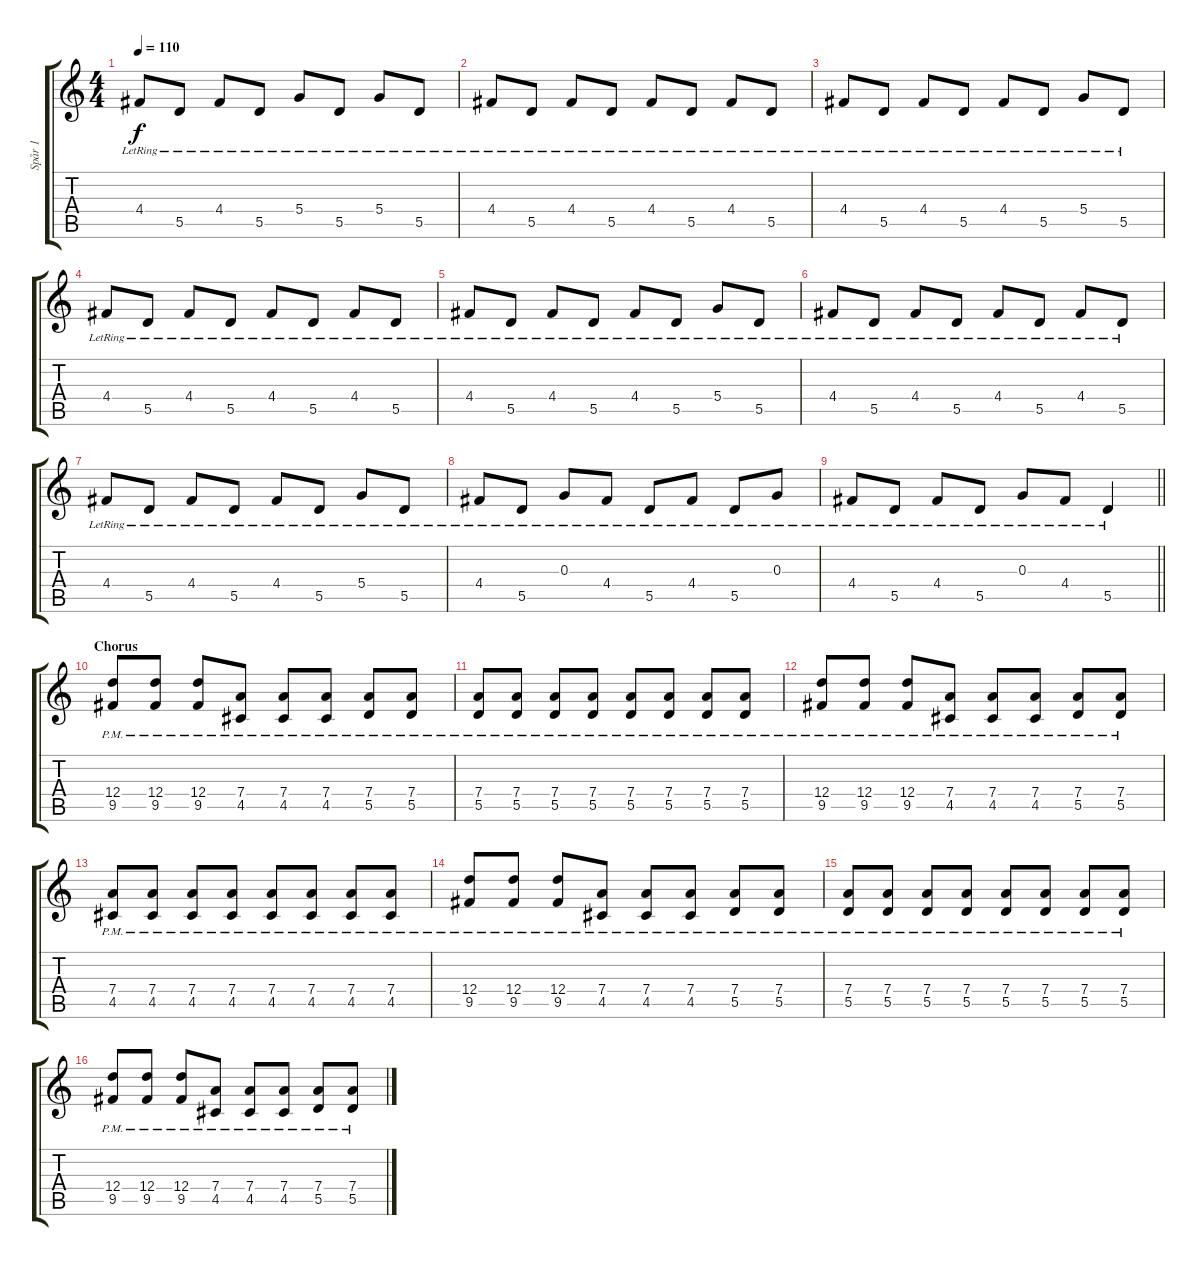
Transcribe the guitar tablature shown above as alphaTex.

\track ("Spår 1" "Spår 1") {instrument electricguitarjazz}
\staff {score tabs}
\tuning (E4 B3 G3 D3 A2 E2) {hide}
\ts (4 4)
\tempo 110
\clef g2
\ks c
4.4{lr}.8{dy f} 5.5{lr}.8 4.4{lr}.8 5.5{lr}.8 5.4{lr}.8 5.5{lr}.8 5.4{lr}.8 5.5{lr}.8 |
4.4{lr}.8 5.5{lr}.8 4.4{lr}.8 5.5{lr}.8 4.4{lr}.8 5.5{lr}.8 4.4{lr}.8 5.5{lr}.8 |
4.4{lr}.8 5.5{lr}.8 4.4{lr}.8 5.5{lr}.8 4.4{lr}.8 5.5{lr}.8 5.4{lr}.8 5.5{lr}.8 |
4.4{lr}.8 5.5{lr}.8 4.4{lr}.8 5.5{lr}.8 4.4{lr}.8 5.5{lr}.8 4.4{lr}.8 5.5{lr}.8 |
4.4{lr}.8 5.5{lr}.8 4.4{lr}.8 5.5{lr}.8 4.4{lr}.8 5.5{lr}.8 5.4{lr}.8 5.5{lr}.8 |
4.4{lr}.8 5.5{lr}.8 4.4{lr}.8 5.5{lr}.8 4.4{lr}.8 5.5{lr}.8 4.4{lr}.8 5.5{lr}.8 |
4.4{lr}.8 5.5{lr}.8 4.4{lr}.8 5.5{lr}.8 4.4{lr}.8 5.5{lr}.8 5.4{lr}.8 5.5{lr}.8 |
4.4{lr}.8 5.5{lr}.8 0.3{lr}.8 4.4{lr}.8 5.5{lr}.8 4.4{lr}.8 5.5{lr}.8 0.3{lr}.8 |
\barLineRight lightlight
4.4{lr}.8 5.5{lr}.8 4.4{lr}.8 5.5{lr}.8 0.3{lr}.8 4.4{lr}.8 5.5{lr}.4 |
\section ("" "Chorus")
(12.4{pm} 9.5{pm}).8{instrument electricguitarjazz} (12.4{pm} 9.5{pm}).8 (12.4{pm} 9.5{pm}).8 (7.4{pm} 4.5{pm}).8 (7.4{pm} 4.5{pm}).8 (7.4{pm} 4.5{pm}).8 (7.4{pm} 5.5{pm}).8 (7.4{pm} 5.5{pm}).8 |
(7.4{pm} 5.5{pm}).8 (7.4{pm} 5.5{pm}).8 (7.4{pm} 5.5{pm}).8 (7.4{pm} 5.5{pm}).8 (7.4{pm} 5.5{pm}).8 (7.4{pm} 5.5{pm}).8 (7.4{pm} 5.5{pm}).8 (7.4{pm} 5.5{pm}).8 |
(12.4{pm} 9.5{pm}).8 (12.4{pm} 9.5{pm}).8 (12.4{pm} 9.5{pm}).8 (7.4{pm} 4.5{pm}).8 (7.4{pm} 4.5{pm}).8 (7.4{pm} 4.5{pm}).8 (7.4{pm} 5.5{pm}).8 (7.4{pm} 5.5{pm}).8 |
(7.4{pm} 4.5{pm}).8 (7.4{pm} 4.5{pm}).8 (7.4{pm} 4.5{pm}).8 (7.4{pm} 4.5{pm}).8 (7.4{pm} 4.5{pm}).8 (7.4{pm} 4.5{pm}).8 (7.4{pm} 4.5{pm}).8 (7.4{pm} 4.5{pm}).8 |
(12.4{pm} 9.5{pm}).8{instrument electricguitarjazz} (12.4{pm} 9.5{pm}).8 (12.4{pm} 9.5{pm}).8 (7.4{pm} 4.5{pm}).8 (7.4{pm} 4.5{pm}).8 (7.4{pm} 4.5{pm}).8 (7.4{pm} 5.5{pm}).8 (7.4{pm} 5.5{pm}).8 |
(7.4{pm} 5.5{pm}).8 (7.4{pm} 5.5{pm}).8 (7.4{pm} 5.5{pm}).8 (7.4{pm} 5.5{pm}).8 (7.4{pm} 5.5{pm}).8 (7.4{pm} 5.5{pm}).8 (7.4{pm} 5.5{pm}).8 (7.4{pm} 5.5{pm}).8 |
(12.4{pm} 9.5{pm}).8 (12.4{pm} 9.5{pm}).8 (12.4{pm} 9.5{pm}).8 (7.4{pm} 4.5{pm}).8 (7.4{pm} 4.5{pm}).8 (7.4{pm} 4.5{pm}).8 (7.4{pm} 5.5{pm}).8 (7.4{pm} 5.5{pm}).8
